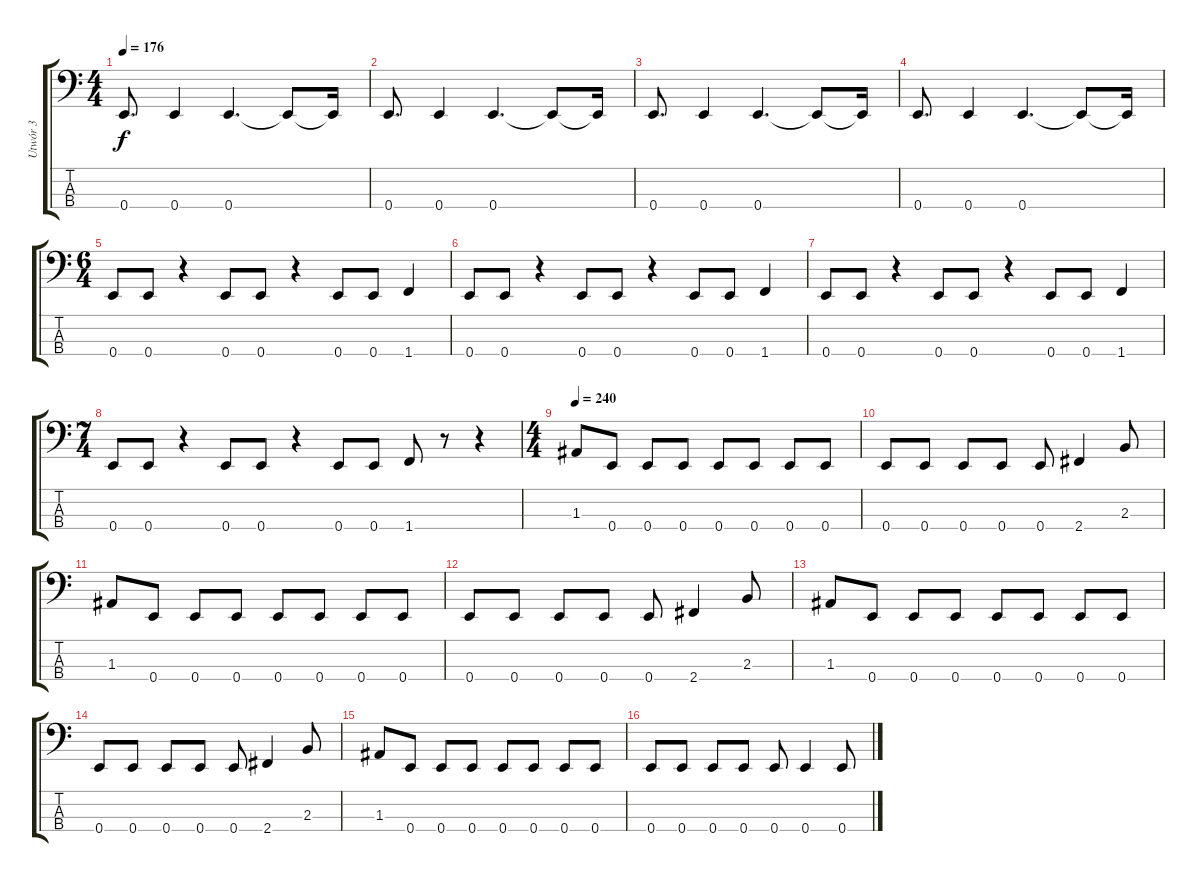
\track ("Utwór 3" "Utwór 3") {instrument electricbassfinger}
\staff {score tabs}
\tuning (G2 D2 A1 E1) {hide}
\ts (4 4)
\tempo 176
\clef f4
\ks c
0.4.8{d dy f} 0.4.4 0.4.4{d} 0.4{t}.8 0.4{t}.16 |
0.4.8{d} 0.4.4 0.4.4{d} 0.4{t}.8 0.4{t}.16 |
0.4.8{d} 0.4.4 0.4.4{d} 0.4{t}.8 0.4{t}.16 |
0.4.8{d} 0.4.4 0.4.4{d} 0.4{t}.8 0.4{t}.16 |
\ts (6 4)
0.4.8 0.4.8 r.4 0.4.8 0.4.8 r.4 0.4.8 0.4.8 1.4.4 |
0.4.8 0.4.8 r.4 0.4.8 0.4.8 r.4 0.4.8 0.4.8 1.4.4 |
0.4.8 0.4.8 r.4 0.4.8 0.4.8 r.4 0.4.8 0.4.8 1.4.4 |
\ts (7 4)
0.4.8 0.4.8 r.4 0.4.8 0.4.8 r.4 0.4.8 0.4.8 1.4.8 r.8 r.4 |
\ts (4 4)
\tempo 240
1.3.8 0.4.8 0.4.8 0.4.8 0.4.8 0.4.8 0.4.8 0.4.8 |
0.4.8 0.4.8 0.4.8 0.4.8 0.4.8 2.4.4 2.3.8 |
1.3.8 0.4.8 0.4.8 0.4.8 0.4.8 0.4.8 0.4.8 0.4.8 |
0.4.8 0.4.8 0.4.8 0.4.8 0.4.8 2.4.4 2.3.8 |
1.3.8 0.4.8 0.4.8 0.4.8 0.4.8 0.4.8 0.4.8 0.4.8 |
0.4.8 0.4.8 0.4.8 0.4.8 0.4.8 2.4.4 2.3.8 |
1.3.8 0.4.8 0.4.8 0.4.8 0.4.8 0.4.8 0.4.8 0.4.8 |
0.4.8 0.4.8 0.4.8 0.4.8 0.4.8 0.4.4 0.4.8
